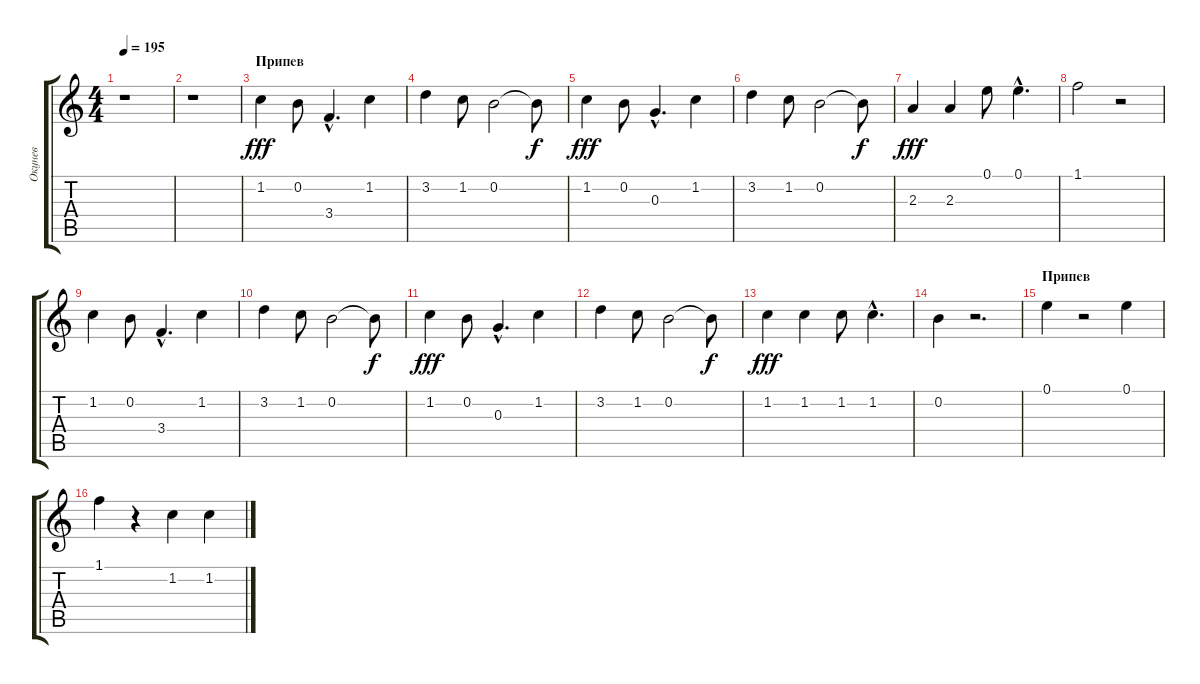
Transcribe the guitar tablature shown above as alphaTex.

\track ("Окунев " "Окунев ") {instrument contrabass}
\staff {score tabs}
\tuning (E4 B3 G3 D3 A2 E2) {hide}
\ts (4 4)
\tempo 195
\clef g2
\ks c
r.1{dy fff} |
r.1 |
\section ("" "Припев")
1.2.4 0.2.8 3.4{hac}.4{d} 1.2.4 |
3.2.4 1.2.8 0.2.2 0.2{t}.8{dy f} |
1.2.4{dy fff} 0.2.8 0.3{hac}.4{d} 1.2.4 |
3.2.4 1.2.8 0.2.2 0.2{t}.8{dy f} |
2.3.4{dy fff} 2.3.4 0.1.8 0.1{hac}.4{d} |
1.1.2 r.2 |
1.2.4 0.2.8 3.4{hac}.4{d} 1.2.4 |
3.2.4 1.2.8 0.2.2 0.2{t}.8{dy f} |
1.2.4{dy fff} 0.2.8 0.3{hac}.4{d} 1.2.4 |
3.2.4 1.2.8 0.2.2 0.2{t}.8{dy f} |
1.2.4{dy fff} 1.2.4 1.2.8 1.2{hac}.4{d} |
0.2.4 r.2{d} |
\section ("" "Припев")
0.1.4 r.2 0.1.4 |
1.1.4 r.4 1.2.4 1.2.4
